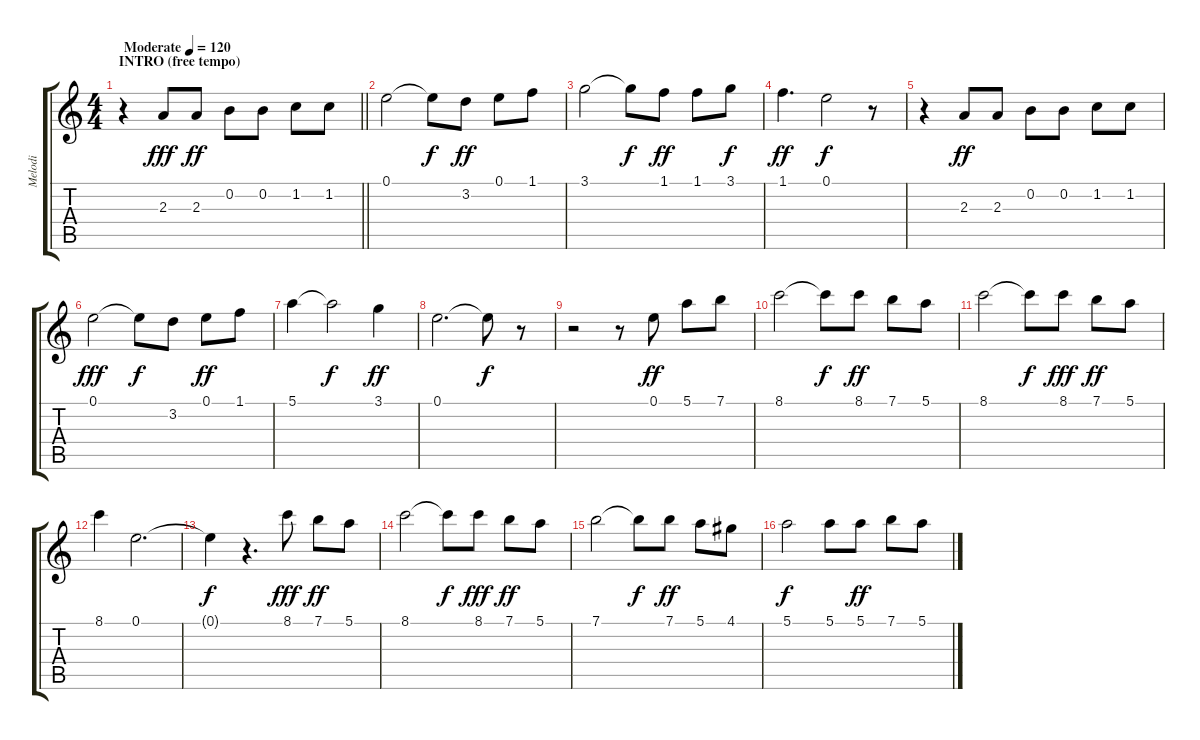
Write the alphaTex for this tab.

\track ("Melodi" "Melodi") {instrument acousticguitarsteel}
\staff {score tabs}
\tuning (E4 B3 G3 D3 A2 E2) {hide}
\ts (4 4)
\section ("" "INTRO (free tempo)")
\tempo (120 "Moderate")
\clef g2
\barLineRight lightlight
\ks c
r.4{dy fff instrument acousticguitarsteel} 2.3.8 2.3.8{dy ff} 0.2.8 0.2.8 1.2.8 1.2.8 |
\ks aminor
0.1.2 0.1{t}.8{dy f} 3.2.8{dy ff} 0.1.8 1.1.8 |
3.1.2 3.1{t}.8{dy f} 1.1.8{dy ff} 1.1.8 3.1.8{dy f} |
1.1.4{d dy ff} 0.1.2{dy f} r.8 |
r.4 2.3.8{dy ff} 2.3.8 0.2.8 0.2.8 1.2.8 1.2.8 |
0.1.2{dy fff} 0.1{t}.8{dy f} 3.2.8 0.1.8{dy ff} 1.1.8 |
5.1.4 5.1{t}.2{dy f} 3.1.4{dy ff} |
0.1.2{d} 0.1{t}.8{dy f} r.8 |
r.2 r.8 0.1.8{dy ff} 5.1.8 7.1.8 |
8.1.2 8.1{t}.8{dy f} 8.1.8{dy ff} 7.1.8 5.1.8 |
8.1.2 8.1{t}.8{dy f} 8.1.8{dy fff} 7.1.8{dy ff} 5.1.8 |
8.1.4 0.1.2{d} |
0.1{t}.4{dy f} r.4{d} 8.1.8{dy fff} 7.1.8{dy ff} 5.1.8 |
8.1.2 8.1{t}.8{dy f} 8.1.8{dy fff} 7.1.8{dy ff} 5.1.8 |
7.1.2 7.1{t}.8{dy f} 7.1.8{dy ff} 5.1.8 4.1.8 |
5.1.2{dy f} 5.1.8 5.1.8{dy ff} 7.1.8 5.1.8
